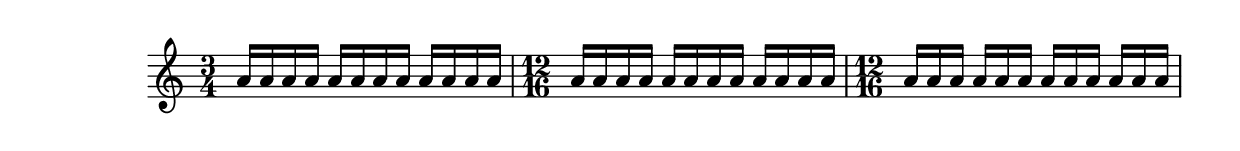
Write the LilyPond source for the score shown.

%% Do not edit this file; it is auto-generated from LSR http://lsr.dsi.unimi.it
%% This file is in the public domain.
\version "2.12.0"

\header {
  lsrtags = "rhythms"

  texidoces = "
La instrucción @code{\time} establece las propiedades
@code{timeSignatureFraction}, @code{beatLength}, @code{beatGrouping} y
@code{measureLength} en el contexto @code{Timing}, que normalmente
tiene el alias @code{Score}.  La modificación del valor de
@code{timeSignatureFraction} hace que se imprima la nueva indicación
de compás sin que cambie ninguna de las demás propiedades:

"
  doctitlees = "Cambio de compás sin afectar al barrado"

  texidoc = "
The @code{\\time} command sets the properties
@code{timeSignatureFraction}, @code{beatLength}, @code{beatGrouping}
and @code{measureLength} in the @code{Timing} context, which is
normally aliased to @code{Score}. Changing the value of
@code{timeSignatureFraction} causes the new time signature symbol to be
printed without changing any of the other properties: 

"
  doctitle = "Changing the time signature without affecting the beaming"
} % begin verbatim

\relative c'' {
  \time 3/4
  a16 a a a a a a a a a a a

  % Change time signature symbol but keep 3/4 beaming
  % due to unchanged underlying time signature
  \set Score.timeSignatureFraction = #'(12 . 16)
  a16 a a a a a a a a a a a

  \time 12/16
  % Lose 3/4 beaming now \time has been changed
  a16 a a a a a a a a a a a
}
